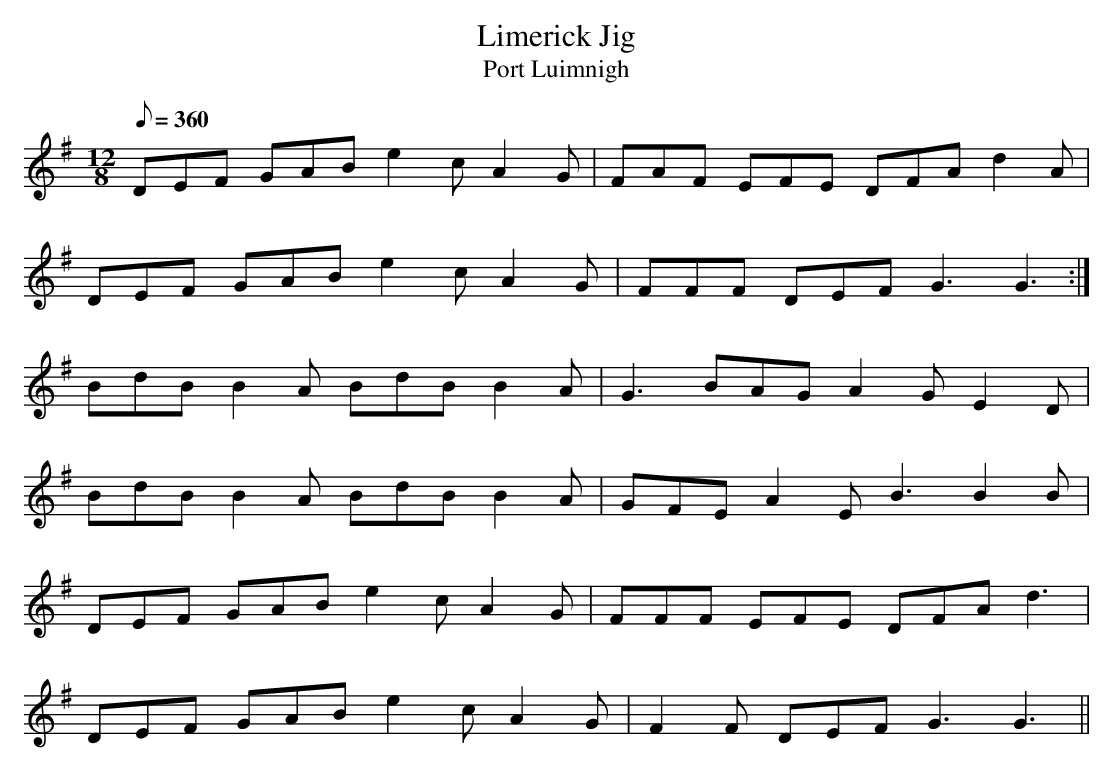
X:1
T: Limerick Jig
T: Port Luimnigh
L: 1/8
M: 12/8
Q: 360
K: G
DEF GAB e2c A2G|FAF EFE DFA d2A|
DEF GAB e2c A2G|FFF DEF G3 G3 :|
BdB B2A BdB B2A|G3 BAG A2G E2D|
BdB B2A BdB B2A|GFE A2E B3 B2B|
DEF GAB e2c A2G|FFF EFE DFA d3|
DEF GAB e2c A2G|F2F DEF G3 G3 ||
